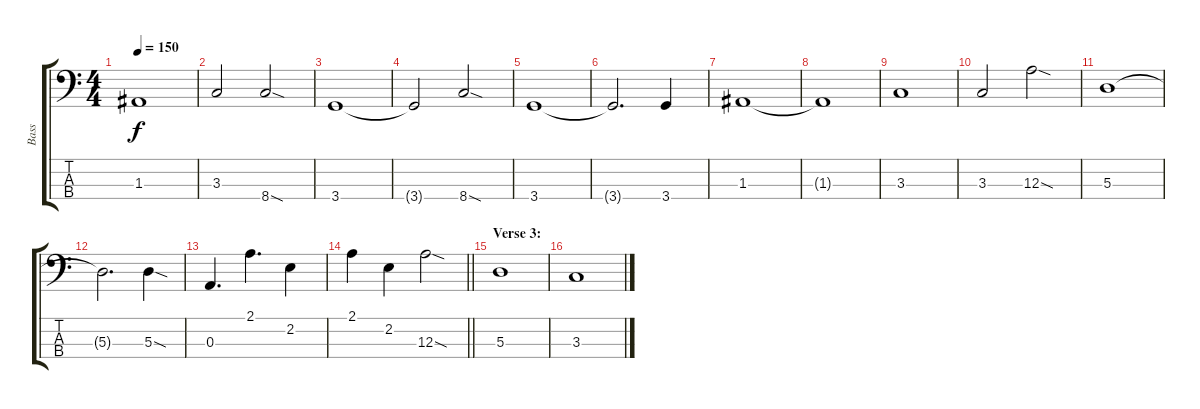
\track ("Bass" "Bass") {instrument electricbasspick}
\staff {score tabs}
\tuning (G2 D2 A1 E1) {hide}
\ts (4 4)
\tempo 150
\clef f4
\ks c
1.3.1{dy f} |
3.3.2 8.4{sod}.2 |
3.4.1 |
3.4{t}.2 8.4{sod}.2 |
3.4.1 |
3.4{t}.2{d} 3.4.4 |
1.3.1 |
1.3{t}.1 |
3.3.1 |
3.3.2 12.3{sod}.2 |
5.3.1 |
5.3{t}.2{d} 5.3{sod}.4 |
0.3.4{d} 2.1.4{d} 2.2.4 |
\barLineRight lightlight
2.1.4 2.2.4 12.3{sod}.2 |
\section ("" "Verse 3:")
5.3.1 |
3.3.1
